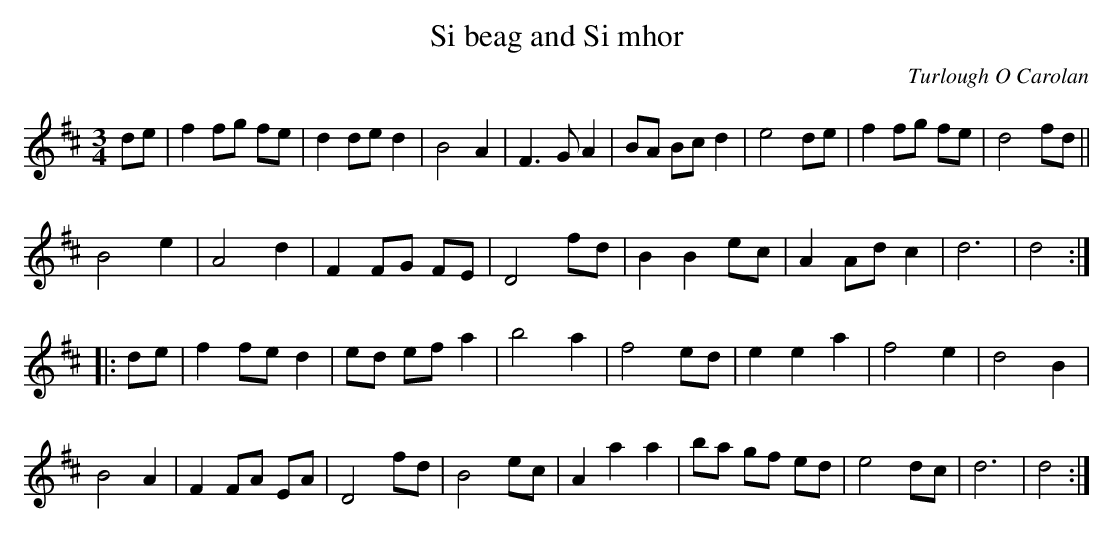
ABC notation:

X:1
T:Si beag and Si mhor
C:Turlough O Carolan
L:1/8
M:3/4
K:D major
de|f2fg fe|d2de d2|B4A2|F3G A2|BA Bc d2|e4de|f2fg fe|d4fd||
B4e2|A4d2|F2FG FE|D4fd|B2B2ec|A2Ad c2|d6|d4:|
|:de|f2fe d2|ed ef a2|b4a2|f4ed|e2e2a2|f4e2|d4B2|
B4A2|F2FA EA|D4fd|B4ec|A2a2a2|ba gf ed|e4dc|d6|d4:|
